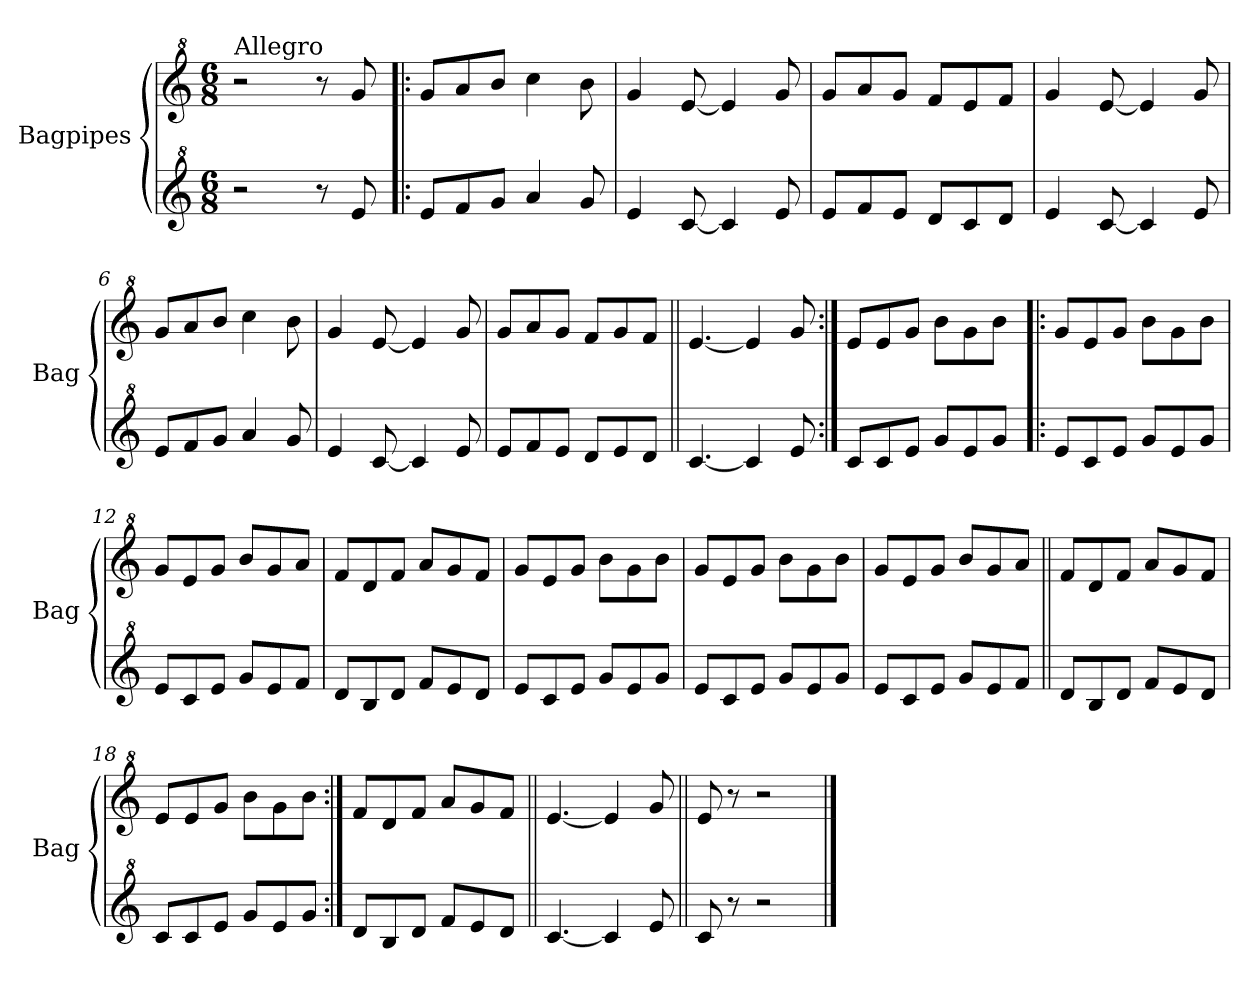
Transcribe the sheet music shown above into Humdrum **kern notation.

**kern	**kern
*part2	*part1
*staff2	*staff1
*I"Bagpipes	*I"Bagpipes
*I'Bag	*I'Bag
*clefG^2	*clefG^2
*k[]	*k[]
*C:	*C:
*M6/8	*M6/8
=1	=1
!	!LO:TX:a:t=Allegro
2r	2r
8r	8r
8ee/	8gg/
=2!|:	=2!|:
8ee/L	8gg/L
8ff/	8aa/
8gg/J	8bb/J
4aa/	4ccc\
8gg/	8bb\
=3	=3
4ee/	4gg/
[8cc/	[8ee/
4cc/]	4ee/]
8ee/	8gg/
=4	=4
8ee/L	8gg/L
8ff/	8aa/
8ee/J	8gg/J
8dd/L	8ff/L
8cc/	8ee/
8dd/J	8ff/J
=5	=5
4ee/	4gg/
[8cc/	[8ee/
4cc/]	4ee/]
8ee/	8gg/
=6	=6
8ee/L	8gg/L
8ff/	8aa/
8gg/J	8bb/J
4aa/	4ccc\
8gg/	8bb\
=7	=7
4ee/	4gg/
[8cc/	[8ee/
4cc/]	4ee/]
8ee/	8gg/
!!LO:LB:g=z
=8	=8
8ee/L	8gg/L
8ff/	8aa/
8ee/J	8gg/J
8dd/L	8ff/L
8ee/	8gg/
8dd/J	8ff/J
=9||	=9||
[4.cc/	[4.ee/
4cc/]	4ee/]
8ee/	8gg/
=10:|!	=10:|!
8cc/L	8ee/L
8cc/	8ee/
8ee/J	8gg/J
8gg/L	8bb\L
8ee/	8gg\
8gg/J	8bb\J
=11!|:	=11!|:
8ee/L	8gg/L
8cc/	8ee/
8ee/J	8gg/J
8gg/L	8bb\L
8ee/	8gg\
8gg/J	8bb\J
=12	=12
8ee/L	8gg/L
8cc/	8ee/
8ee/J	8gg/J
8gg/L	8bb/L
8ee/	8gg/
8ff/J	8aa/J
=13	=13
8dd/L	8ff/L
8b/	8dd/
8dd/J	8ff/J
8ff/L	8aa/L
8ee/	8gg/
8dd/J	8ff/J
!!LO:LB:g=z
=14	=14
8ee/L	8gg/L
8cc/	8ee/
8ee/J	8gg/J
8gg/L	8bb\L
8ee/	8gg\
8gg/J	8bb\J
=15	=15
8ee/L	8gg/L
8cc/	8ee/
8ee/J	8gg/J
8gg/L	8bb\L
8ee/	8gg\
8gg/J	8bb\J
=16	=16
8ee/L	8gg/L
8cc/	8ee/
8ee/J	8gg/J
8gg/L	8bb/L
8ee/	8gg/
8ff/J	8aa/J
=17||	=17||
8dd/L	8ff/L
8b/	8dd/
8dd/J	8ff/J
8ff/L	8aa/L
8ee/	8gg/
8dd/J	8ff/J
=18	=18
8cc/L	8ee/L
8cc/	8ee/
8ee/J	8gg/J
8gg/L	8bb\L
8ee/	8gg\
8gg/J	8bb\J
=19:|!	=19:|!
8dd/L	8ff/L
8b/	8dd/
8dd/J	8ff/J
8ff/L	8aa/L
8ee/	8gg/
8dd/J	8ff/J
!!LO:LB:g=z
=20||	=20||
[4.cc/	[4.ee/
4cc/]	4ee/]
8ee/	8gg/
=21||	=21||
8cc/	8ee/
8r	8r
2r	2r
==	==
*-	*-
